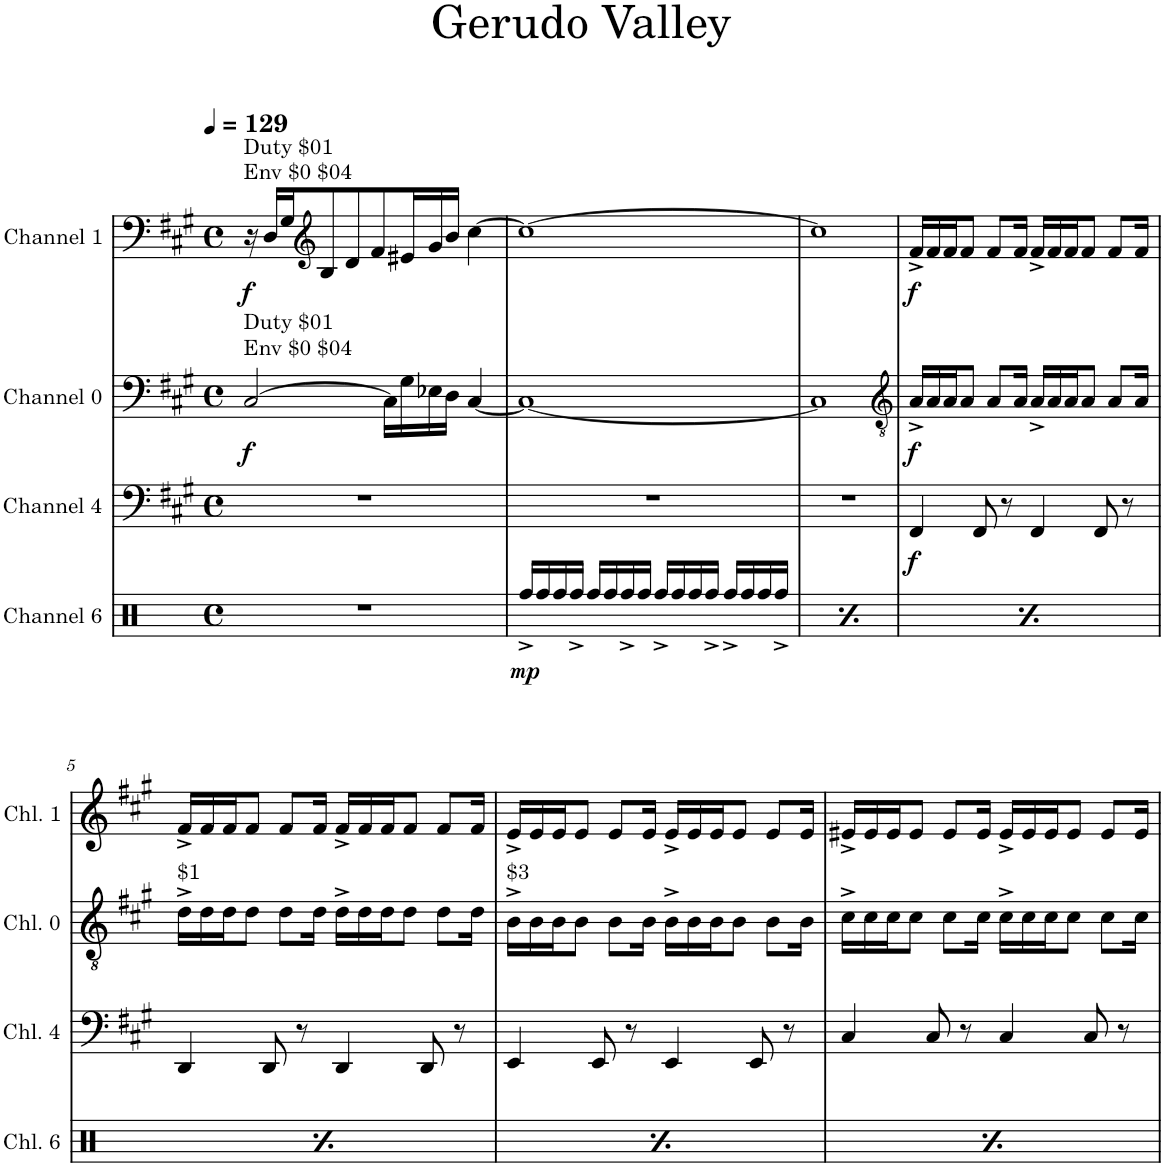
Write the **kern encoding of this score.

**kern	**dynam	**kern	**dynam	**kern	**dynam	**kern	**dynam
*part4	*part4	*part3	*part3	*part2	*part2	*part1	*part1
*staff4	*staff4	*staff3	*staff3	*staff2	*staff2	*staff1	*staff1
*I"Channel 6	*	*I"Channel 4	*	*I"Channel 0	*	*I"Channel 1	*
*I'Chl. 6	*	*I'Chl. 4	*	*I'Chl. 0	*	*I'Chl. 1	*
*clefX	*	*clefF4	*	*clefF4	*	*clefF4	*
*k[]	*	*k[f#c#g#]	*	*k[f#c#g#]	*	*k[f#c#g#]	*
*M4/4	*	*M4/4	*	*M4/4	*	*M4/4	*
*met(c)	*	*met(c)	*	*met(c)	*	*met(c)	*
*MM129	*	*MM129	*	*MM129	*	*MM129	*
=1	=1	=1	=1	=1	=1	=1	=1
!	!	!	!	!	!	!LO:TX:a:t=Duty $01	!
!	!	!	!	!	!	!LO:TX:a:t=Env $0 $04	!
!	!	!	!	!LO:TX:a:t=Duty $01	!	!	!
!	!	!	!	!LO:TX:a:t=Env $0 $04	!	!	!
!	!	!	!	!	!LO:DY:b	!	!LO:DY:b
1r	.	1r	.	[2C#/	f	16r	f
.	.	.	.	.	.	16D/LL	.
.	.	.	.	.	.	16G#/J	.
*	*	*	*	*	*	*clefG2	*
.	.	.	.	.	.	8B/	.
.	.	.	.	.	.	8d/	.
.	.	.	.	.	.	8f#/	.
.	.	.	.	16C#\LL]	.	.	.
.	.	.	.	16G#\	.	16e#X/L	.
.	.	.	.	16E-X\	.	16g#/	.
.	.	.	.	16D\JJ	.	16b/JJ	.
.	.	.	.	[4C#/	.	[4cc#\	.
=2	=2	=2	=2	=2	=2	=2	=2
!	!LO:DY:b	!	!	!	!	!	!
16Rff^/LL	mp	1r	.	1C#_	.	1cc#_	.
16Rff/	.	.	.	.	.	.	.
16Rff/	.	.	.	.	.	.	.
16Rff^/JJ	.	.	.	.	.	.	.
16Rff/LL	.	.	.	.	.	.	.
16Rff/	.	.	.	.	.	.	.
16Rff^/	.	.	.	.	.	.	.
16Rff/JJ	.	.	.	.	.	.	.
16Rff^/LL	.	.	.	.	.	.	.
16Rff/	.	.	.	.	.	.	.
16Rff/	.	.	.	.	.	.	.
16Rff^/JJ	.	.	.	.	.	.	.
16Rff^/LL	.	.	.	.	.	.	.
16Rff/	.	.	.	.	.	.	.
16Rff/	.	.	.	.	.	.	.
16Rff^/JJ	.	.	.	.	.	.	.
=3	=3	=3	=3	=3	=3	=3	=3
!	!LO:DY:b	!	!	!	!	!	!
16Rff^/LL	mp	1r	.	1C#]	.	1cc#]	.
16Rff/	.	.	.	.	.	.	.
16Rff/	.	.	.	.	.	.	.
16Rff^/JJ	.	.	.	.	.	.	.
16Rff/LL	.	.	.	.	.	.	.
16Rff/	.	.	.	.	.	.	.
16Rff^/	.	.	.	.	.	.	.
16Rff/JJ	.	.	.	.	.	.	.
16Rff^/LL	.	.	.	.	.	.	.
16Rff/	.	.	.	.	.	.	.
16Rff/	.	.	.	.	.	.	.
16Rff^/JJ	.	.	.	.	.	.	.
16Rff^/LL	.	.	.	.	.	.	.
16Rff/	.	.	.	.	.	.	.
16Rff/	.	.	.	.	.	.	.
16Rff^/JJ	.	.	.	.	.	.	.
=4	=4	=4	=4	=4	=4	=4	=4
*	*	*	*	*clefGv2	*	*	*
!	!LO:DY:b	!	!LO:DY:b	!	!LO:DY:b	!	!LO:DY:b
16Rff^/LL	mp	4FF#/	f	16A^/LL	f	16f#^/LL	f
16Rff/	.	.	.	16A/	.	16f#/	.
16Rff/	.	.	.	16A/J	.	16f#/J	.
16Rff^/JJ	.	.	.	8A/J	.	8f#/J	.
16Rff/LL	.	8FF#/	.	.	.	.	.
16Rff/	.	.	.	8A/L	.	8f#/L	.
16Rff^/	.	8r	.	.	.	.	.
16Rff/JJ	.	.	.	16A/Jk	.	16f#/Jk	.
16Rff^/LL	.	4FF#/	.	16A^/LL	.	16f#^/LL	.
16Rff/	.	.	.	16A/	.	16f#/	.
16Rff/	.	.	.	16A/J	.	16f#/J	.
16Rff^/JJ	.	.	.	8A/J	.	8f#/J	.
16Rff^/LL	.	8FF#/	.	.	.	.	.
16Rff/	.	.	.	8A/L	.	8f#/L	.
16Rff/	.	8r	.	.	.	.	.
16Rff^/JJ	.	.	.	16A/Jk	.	16f#/Jk	.
!!LO:LB:g=z
=5	=5	=5	=5	=5	=5	=5	=5
!	!	!	!	!LO:TX:a:t=$1	!	!	!
!	!LO:DY:b	!	!	!	!	!	!
16Rff^/LL	mp	4DD/	.	16d^\LL	.	16f#^/LL	.
16Rff/	.	.	.	16d\	.	16f#/	.
16Rff/	.	.	.	16d\J	.	16f#/J	.
16Rff^/JJ	.	.	.	8d\J	.	8f#/J	.
16Rff/LL	.	8DD/	.	.	.	.	.
16Rff/	.	.	.	8d\L	.	8f#/L	.
16Rff^/	.	8r	.	.	.	.	.
16Rff/JJ	.	.	.	16d\Jk	.	16f#/Jk	.
16Rff^/LL	.	4DD/	.	16d^\LL	.	16f#^/LL	.
16Rff/	.	.	.	16d\	.	16f#/	.
16Rff/	.	.	.	16d\J	.	16f#/J	.
16Rff^/JJ	.	.	.	8d\J	.	8f#/J	.
16Rff^/LL	.	8DD/	.	.	.	.	.
16Rff/	.	.	.	8d\L	.	8f#/L	.
16Rff/	.	8r	.	.	.	.	.
16Rff^/JJ	.	.	.	16d\Jk	.	16f#/Jk	.
=6	=6	=6	=6	=6	=6	=6	=6
!	!	!	!	!LO:TX:a:t=$3	!	!	!
!	!LO:DY:b	!	!	!	!	!	!
16Rff^/LL	mp	4EE/	.	16B^\LL	.	16e^/LL	.
16Rff/	.	.	.	16B\	.	16e/	.
16Rff/	.	.	.	16B\J	.	16e/J	.
16Rff^/JJ	.	.	.	8B\J	.	8e/J	.
16Rff/LL	.	8EE/	.	.	.	.	.
16Rff/	.	.	.	8B\L	.	8e/L	.
16Rff^/	.	8r	.	.	.	.	.
16Rff/JJ	.	.	.	16B\Jk	.	16e/Jk	.
16Rff^/LL	.	4EE/	.	16B^\LL	.	16e^/LL	.
16Rff/	.	.	.	16B\	.	16e/	.
16Rff/	.	.	.	16B\J	.	16e/J	.
16Rff^/JJ	.	.	.	8B\J	.	8e/J	.
16Rff^/LL	.	8EE/	.	.	.	.	.
16Rff/	.	.	.	8B\L	.	8e/L	.
16Rff/	.	8r	.	.	.	.	.
16Rff^/JJ	.	.	.	16B\Jk	.	16e/Jk	.
=7	=7	=7	=7	=7	=7	=7	=7
!	!LO:DY:b	!	!	!	!	!	!
16Rff^/LL	mp	4C#/	.	16c#^\LL	.	16e#X^/LL	.
16Rff/	.	.	.	16c#\	.	16e#/	.
16Rff/	.	.	.	16c#\J	.	16e#/J	.
16Rff^/JJ	.	.	.	8c#\J	.	8e#/J	.
16Rff/LL	.	8C#/	.	.	.	.	.
16Rff/	.	.	.	8c#\L	.	8e#/L	.
16Rff^/	.	8r	.	.	.	.	.
16Rff/JJ	.	.	.	16c#\Jk	.	16e#/Jk	.
16Rff^/LL	.	4C#/	.	16c#^\LL	.	16e#^/LL	.
16Rff/	.	.	.	16c#\	.	16e#/	.
16Rff/	.	.	.	16c#\J	.	16e#/J	.
16Rff^/JJ	.	.	.	8c#\J	.	8e#/J	.
16Rff^/LL	.	8C#/	.	.	.	.	.
16Rff/	.	.	.	8c#\L	.	8e#/L	.
16Rff/	.	8r	.	.	.	.	.
16Rff^/JJ	.	.	.	16c#\Jk	.	16e#/Jk	.
=	=	=	=	=	=	=	=
*-	*-	*-	*-	*-	*-	*-	*-
